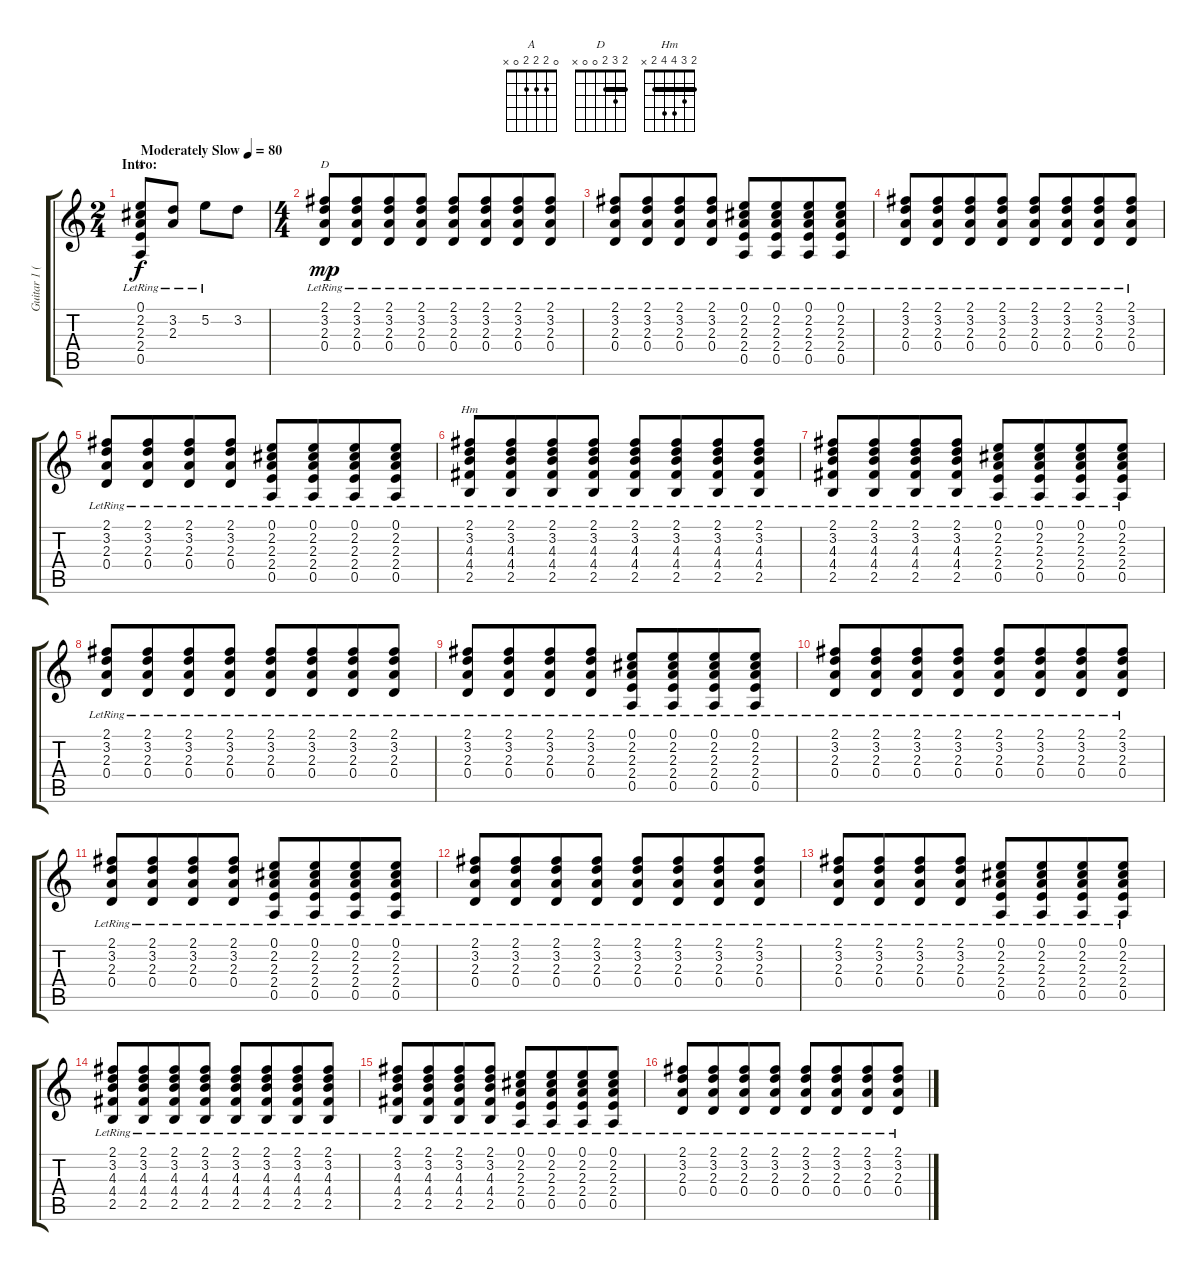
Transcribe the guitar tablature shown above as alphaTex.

\track ("Guitar 1 (Acoustic)" "Guitar 1 (") {instrument acousticguitarsteel}
\staff {score tabs}
\tuning (E4 B3 G3 D3 A2 E2) {hide}
\chord ("A" 0 2 2 2 0 x)
\chord ("D" 2 3 2 0 0 x) {barre 2}
\chord ("Hm" 2 3 4 4 2 x) {barre 2}
\ts (2 4)
\section ("" "Intro:")
\tempo (80 "Moderately Slow")
\clef g2
\ks c
(0.1{lr} 2.2{lr} 2.3{lr} 2.4{lr} 0.5{lr}).8{ch "A" dy f instrument acousticguitarsteel} (3.2{lr} 2.3{lr}).8 5.2{lr}.8 3.2.8 |
\ts (4 4)
(2.1{lr} 3.2{lr} 2.3{lr} 0.4{lr}).8{ch "D" dy mp} (2.1{lr} 3.2{lr} 2.3{lr} 0.4{lr}).8{beam merge} (2.1{lr} 3.2{lr} 2.3{lr} 0.4{lr}).8 (2.1{lr} 3.2{lr} 2.3{lr} 0.4{lr}).8 (2.1{lr} 3.2{lr} 2.3{lr} 0.4{lr}).8 (2.1{lr} 3.2{lr} 2.3{lr} 0.4{lr}).8{beam merge} (2.1{lr} 3.2{lr} 2.3{lr} 0.4{lr}).8 (2.1{lr} 3.2{lr} 2.3{lr} 0.4{lr}).8 |
(2.1{lr} 3.2{lr} 2.3{lr} 0.4{lr}).8 (2.1{lr} 3.2{lr} 2.3{lr} 0.4{lr}).8{beam merge} (2.1{lr} 3.2{lr} 2.3{lr} 0.4{lr}).8 (2.1{lr} 3.2{lr} 2.3{lr} 0.4{lr}).8 (0.1{lr} 2.2{lr} 2.3{lr} 2.4{lr} 0.5{lr}).8 (0.1{lr} 2.2{lr} 2.3{lr} 2.4{lr} 0.5{lr}).8{beam merge} (0.1{lr} 2.2{lr} 2.3{lr} 2.4{lr} 0.5{lr}).8 (0.1{lr} 2.2{lr} 2.3{lr} 2.4{lr} 0.5{lr}).8 |
(2.1{lr} 3.2{lr} 2.3{lr} 0.4{lr}).8 (2.1{lr} 3.2{lr} 2.3{lr} 0.4{lr}).8{beam merge} (2.1{lr} 3.2{lr} 2.3{lr} 0.4{lr}).8 (2.1{lr} 3.2{lr} 2.3{lr} 0.4{lr}).8 (2.1{lr} 3.2{lr} 2.3{lr} 0.4{lr}).8 (2.1{lr} 3.2{lr} 2.3{lr} 0.4{lr}).8{beam merge} (2.1{lr} 3.2{lr} 2.3{lr} 0.4{lr}).8 (2.1{lr} 3.2{lr} 2.3{lr} 0.4{lr}).8 |
(2.1{lr} 3.2{lr} 2.3{lr} 0.4{lr}).8 (2.1{lr} 3.2{lr} 2.3{lr} 0.4{lr}).8{beam merge} (2.1{lr} 3.2{lr} 2.3{lr} 0.4{lr}).8 (2.1{lr} 3.2{lr} 2.3{lr} 0.4{lr}).8 (0.1{lr} 2.2{lr} 2.3{lr} 2.4{lr} 0.5{lr}).8 (0.1{lr} 2.2{lr} 2.3{lr} 2.4{lr} 0.5{lr}).8{beam merge} (0.1{lr} 2.2{lr} 2.3{lr} 2.4{lr} 0.5{lr}).8 (0.1{lr} 2.2{lr} 2.3{lr} 2.4{lr} 0.5{lr}).8 |
(2.1{lr} 3.2{lr} 4.3{lr} 4.4{lr} 2.5).8{ch "Hm"} (2.1{lr} 3.2{lr} 4.3{lr} 4.4{lr} 2.5).8{beam merge} (2.1{lr} 3.2{lr} 4.3{lr} 4.4{lr} 2.5).8 (2.1{lr} 3.2{lr} 4.3{lr} 4.4{lr} 2.5).8 (2.1{lr} 3.2{lr} 4.3{lr} 4.4{lr} 2.5).8 (2.1{lr} 3.2{lr} 4.3{lr} 4.4{lr} 2.5).8{beam merge} (2.1{lr} 3.2{lr} 4.3{lr} 4.4{lr} 2.5).8 (2.1{lr} 3.2{lr} 4.3{lr} 4.4{lr} 2.5).8 |
(2.1{lr} 3.2{lr} 4.3{lr} 4.4{lr} 2.5).8 (2.1{lr} 3.2{lr} 4.3{lr} 4.4{lr} 2.5).8{beam merge} (2.1{lr} 3.2{lr} 4.3{lr} 4.4{lr} 2.5).8 (2.1{lr} 3.2{lr} 4.3{lr} 4.4{lr} 2.5).8 (0.1{lr} 2.2{lr} 2.3{lr} 2.4{lr} 0.5{lr}).8 (0.1{lr} 2.2{lr} 2.3{lr} 2.4{lr} 0.5{lr}).8{beam merge} (0.1{lr} 2.2{lr} 2.3{lr} 2.4{lr} 0.5{lr}).8 (0.1{lr} 2.2{lr} 2.3{lr} 2.4{lr} 0.5{lr}).8 |
(2.1{lr} 3.2{lr} 2.3{lr} 0.4{lr}).8 (2.1{lr} 3.2{lr} 2.3{lr} 0.4{lr}).8{beam merge} (2.1{lr} 3.2{lr} 2.3{lr} 0.4{lr}).8 (2.1{lr} 3.2{lr} 2.3{lr} 0.4{lr}).8 (2.1{lr} 3.2{lr} 2.3{lr} 0.4{lr}).8 (2.1{lr} 3.2{lr} 2.3{lr} 0.4{lr}).8{beam merge} (2.1{lr} 3.2{lr} 2.3{lr} 0.4{lr}).8 (2.1{lr} 3.2{lr} 2.3{lr} 0.4{lr}).8 |
(2.1{lr} 3.2{lr} 2.3{lr} 0.4{lr}).8 (2.1{lr} 3.2{lr} 2.3{lr} 0.4{lr}).8{beam merge} (2.1{lr} 3.2{lr} 2.3{lr} 0.4{lr}).8 (2.1{lr} 3.2{lr} 2.3{lr} 0.4{lr}).8 (0.1{lr} 2.2{lr} 2.3{lr} 2.4{lr} 0.5{lr}).8 (0.1{lr} 2.2{lr} 2.3{lr} 2.4{lr} 0.5{lr}).8{beam merge} (0.1{lr} 2.2{lr} 2.3{lr} 2.4{lr} 0.5{lr}).8 (0.1{lr} 2.2{lr} 2.3{lr} 2.4{lr} 0.5{lr}).8 |
(2.1{lr} 3.2{lr} 2.3{lr} 0.4{lr}).8 (2.1{lr} 3.2{lr} 2.3{lr} 0.4{lr}).8{beam merge} (2.1{lr} 3.2{lr} 2.3{lr} 0.4{lr}).8 (2.1{lr} 3.2{lr} 2.3{lr} 0.4{lr}).8 (2.1{lr} 3.2{lr} 2.3{lr} 0.4{lr}).8 (2.1{lr} 3.2{lr} 2.3{lr} 0.4{lr}).8{beam merge} (2.1{lr} 3.2{lr} 2.3{lr} 0.4{lr}).8 (2.1{lr} 3.2{lr} 2.3{lr} 0.4{lr}).8 |
(2.1{lr} 3.2{lr} 2.3{lr} 0.4{lr}).8 (2.1{lr} 3.2{lr} 2.3{lr} 0.4{lr}).8{beam merge} (2.1{lr} 3.2{lr} 2.3{lr} 0.4{lr}).8 (2.1{lr} 3.2{lr} 2.3{lr} 0.4{lr}).8 (0.1{lr} 2.2{lr} 2.3{lr} 2.4{lr} 0.5{lr}).8 (0.1{lr} 2.2{lr} 2.3{lr} 2.4{lr} 0.5{lr}).8{beam merge} (0.1{lr} 2.2{lr} 2.3{lr} 2.4{lr} 0.5{lr}).8 (0.1{lr} 2.2{lr} 2.3{lr} 2.4{lr} 0.5{lr}).8 |
(2.1{lr} 3.2{lr} 2.3{lr} 0.4{lr}).8 (2.1{lr} 3.2{lr} 2.3{lr} 0.4{lr}).8{beam merge} (2.1{lr} 3.2{lr} 2.3{lr} 0.4{lr}).8 (2.1{lr} 3.2{lr} 2.3{lr} 0.4{lr}).8 (2.1{lr} 3.2{lr} 2.3{lr} 0.4{lr}).8 (2.1{lr} 3.2{lr} 2.3{lr} 0.4{lr}).8{beam merge} (2.1{lr} 3.2{lr} 2.3{lr} 0.4{lr}).8 (2.1{lr} 3.2{lr} 2.3{lr} 0.4{lr}).8 |
(2.1{lr} 3.2{lr} 2.3{lr} 0.4{lr}).8 (2.1{lr} 3.2{lr} 2.3{lr} 0.4{lr}).8{beam merge} (2.1{lr} 3.2{lr} 2.3{lr} 0.4{lr}).8 (2.1{lr} 3.2{lr} 2.3{lr} 0.4{lr}).8 (0.1{lr} 2.2{lr} 2.3{lr} 2.4{lr} 0.5{lr}).8 (0.1{lr} 2.2{lr} 2.3{lr} 2.4{lr} 0.5{lr}).8{beam merge} (0.1{lr} 2.2{lr} 2.3{lr} 2.4{lr} 0.5{lr}).8 (0.1{lr} 2.2{lr} 2.3{lr} 2.4{lr} 0.5{lr}).8 |
(2.1{lr} 3.2{lr} 4.3{lr} 4.4{lr} 2.5).8 (2.1{lr} 3.2{lr} 4.3{lr} 4.4{lr} 2.5).8{beam merge} (2.1{lr} 3.2{lr} 4.3{lr} 4.4{lr} 2.5).8 (2.1{lr} 3.2{lr} 4.3{lr} 4.4{lr} 2.5).8 (2.1{lr} 3.2{lr} 4.3{lr} 4.4{lr} 2.5).8 (2.1{lr} 3.2{lr} 4.3{lr} 4.4{lr} 2.5).8{beam merge} (2.1{lr} 3.2{lr} 4.3{lr} 4.4{lr} 2.5).8 (2.1{lr} 3.2{lr} 4.3{lr} 4.4{lr} 2.5).8 |
(2.1{lr} 3.2{lr} 4.3{lr} 4.4{lr} 2.5).8 (2.1{lr} 3.2{lr} 4.3{lr} 4.4{lr} 2.5).8{beam merge} (2.1{lr} 3.2{lr} 4.3{lr} 4.4{lr} 2.5).8 (2.1{lr} 3.2{lr} 4.3{lr} 4.4{lr} 2.5).8 (0.1{lr} 2.2{lr} 2.3{lr} 2.4{lr} 0.5{lr}).8 (0.1{lr} 2.2{lr} 2.3{lr} 2.4{lr} 0.5{lr}).8{beam merge} (0.1{lr} 2.2{lr} 2.3{lr} 2.4{lr} 0.5{lr}).8 (0.1{lr} 2.2{lr} 2.3{lr} 2.4{lr} 0.5{lr}).8 |
(2.1{lr} 3.2{lr} 2.3{lr} 0.4{lr}).8 (2.1{lr} 3.2{lr} 2.3{lr} 0.4{lr}).8{beam merge} (2.1{lr} 3.2{lr} 2.3{lr} 0.4{lr}).8 (2.1{lr} 3.2{lr} 2.3{lr} 0.4{lr}).8 (2.1{lr} 3.2{lr} 2.3{lr} 0.4{lr}).8 (2.1{lr} 3.2{lr} 2.3{lr} 0.4{lr}).8{beam merge} (2.1{lr} 3.2{lr} 2.3{lr} 0.4{lr}).8 (2.1{lr} 3.2{lr} 2.3{lr} 0.4{lr}).8
